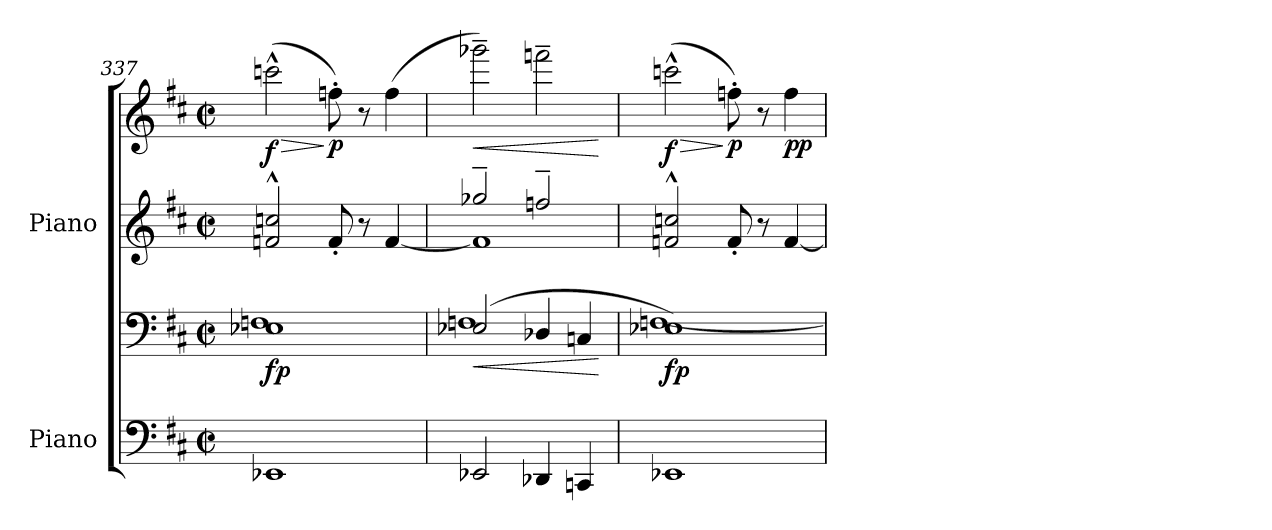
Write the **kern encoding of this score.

**kern	**kern	**dynam	**kern	**kern	**dynam
*part2	*part2	*part2	*part1	*part1	*part1
*staff4	*staff3	*staff3/4	*staff2	*staff1	*staff1/2
*I"Piano	*	*	*I"Piano	*	*
*I'Pno.	*	*	*I'Pno.	*	*
*clefF4	*clefF4	*	*clefG2	*clefG2	*
*k[f#c#]	*k[f#c#]	*	*k[f#c#]	*k[f#c#]	*
*M2/2	*M2/2	*	*M2/2	*M2/2	*
*met(c|)	*met(c|)	*	*met(c|)	*met(c|)	*
=337	=337	=337	=337	=337	=337
*	*^	*	*	*	*
!	!	!	!LO:DY:b	!	!	!LO:HP:b
!	!	!	!	!	!	!LO:DY:n=1:b
1EE-X	1E-X	1Fn	fp	2fn/^^ 2ccn/^^	(>2cccn^^\	> f
!	!	!	!	!	!	!LO:DY:n=2:b
.	.	.	.	8f'/	8ffn'\)	] p
.	.	.	.	8r	8r	.
.	.	.	.	[4f/	(>4ff\	.
=338	=338	=338	=338	=338	=338	=338
!	!	!	!LO:HP:b	!	!	!LO:HP:b
*	*	*	*	*^	*	*
2EE-X/	(>2E-X/	1Fn	<	2gg-X~/	1f]	2ggg-X~\)	<
4DD-X/	4D-X/	.	.	2ffn~/	.	2fffn~\	.
4CCn/	4Cn/	.	.	.	.	.	.
*	*v	*v	*	*	*	*	*
*	*	*	*v	*v	*	*
.	.	[	.	.	[
=339	=339	=339	=339	=339	=339
*	*^	*	*	*	*
!	!	!	!LO:DY:b	!	!	!LO:HP:b
!	!	!	!	!	!	!LO:DY:n=1:b
1EE-X	1E-X)	[1Fn	fp	2fn/^^ 2ccn/^^	(>2cccn^^\	> f
!	!	!	!	!	!	!LO:DY:n=2:b
.	.	.	.	8f'/	8ffn'\)	] p
.	.	.	.	8r	8r	.
!	!	!	!	!	!	!LO:DY:n=3:b
.	.	.	.	[4f/	4ff\	pp
*	*v	*v	*	*	*	*
=	=	=	=	=	=
*-	*-	*-	*-	*-	*-
